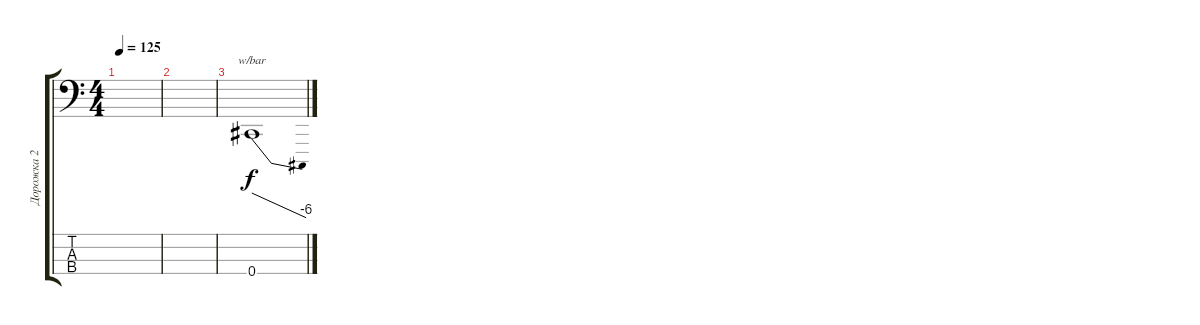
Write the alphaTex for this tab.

\track ("Дорожка 2" "Дорожка 2") {instrument electricbassfinger}
\staff {score tabs}
\tuning (E2 B1 Gb1 Db1) {hide}
\ts (4 4)
\tempo 125
\clef f4
\ks c
|
|
0.4.1{tbe (dive default 0 0 60 -24)}
